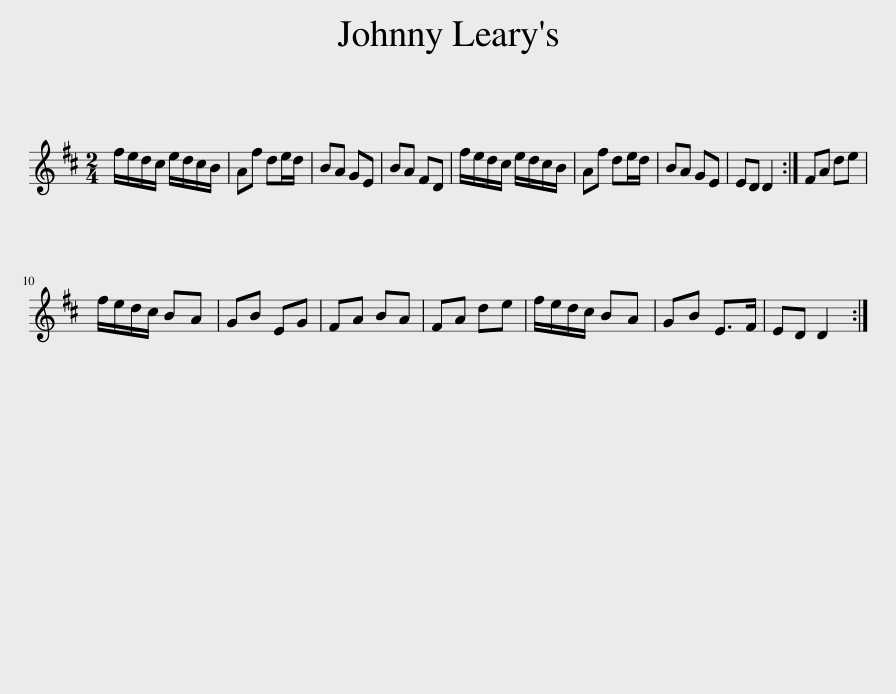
X:1
L:1/8
M:2/4
I:linebreak $
K:D
V:1 treble
V:1
 f/e/d/c/ e/d/c/B/ | Af de/d/ | BA GE | BA FD | f/e/d/c/ e/d/c/B/ | %5
 Af de/d/ | BA GE | ED D2 :| FA de |$ f/e/d/c/ BA | %10
 GB EG | FA BA | FA de | f/e/d/c/ BA | GB E>F | %15
 ED D2 :| %16
